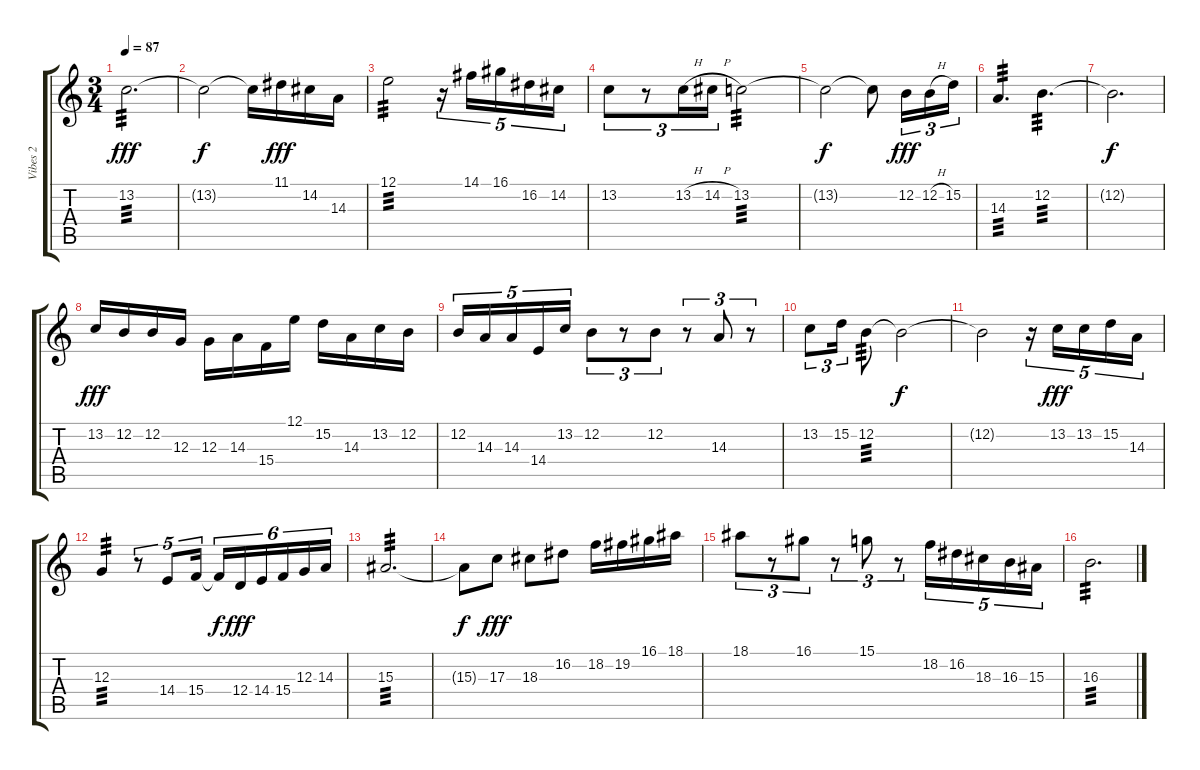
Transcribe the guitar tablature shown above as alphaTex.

\track ("Vibes 2" "Vibes 2") {instrument vibraphone}
\staff {score tabs}
\tuning (E4 B3 G3 D3 A2 E2) {hide}
\ts (3 4)
\tempo 87
\clef g2
\ks c
13.2.2{d tp 3 dy fff} |
13.2{t}.2{dy f} 13.2{t}.16 11.1.16{dy fff} 14.2.16 14.3.16 |
12.1.2{tp 3} r.16{tu (5 4)} 14.1.16{tu (5 4)} 16.1.16{tu (5 4)} 16.2.16{tu (5 4)} 14.2.16{tu (5 4)} |
13.2.8{tu (3 2)} r.8{tu (3 2)} 13.2{h}.16{tu (3 2)} 14.2{h}.16{tu (3 2)} 13.2.2{tp 3} |
13.2{t}.2{dy f} 13.2{t}.8 12.2.16{tu (3 2) dy fff} 12.2{h}.16{tu (3 2)} 15.2.16{tu (3 2)} |
14.3.4{d tp 3} 12.2.4{d tp 3} |
12.2{t}.2{d dy f} |
13.2.16{dy fff} 12.2.16 12.2.16 12.3.16 12.3.16 14.3.16 15.4.16 12.1.16 15.2.16 14.3.16 13.2.16 12.2.16 |
12.2.16{tu (5 4)} 14.3.16{tu (5 4)} 14.3.16{tu (5 4)} 14.4.16{tu (5 4)} 13.2.16{tu (5 4)} 12.2.8{tu (3 2)} r.8{tu (3 2)} 12.2.8{tu (3 2)} r.8{tu (3 2)} 14.3.8{tu (3 2)} r.8{tu (3 2)} |
13.2.8{tu (3 2)} 15.2.16{tu (3 2)} 12.2.8{tp 3} 12.2{t}.2{dy f} |
12.2{t}.2 r.16{tu (5 4)} 13.2.16{tu (5 4) dy fff} 13.2.16{tu (5 4)} 15.2.16{tu (5 4)} 14.3.16{tu (5 4)} |
12.3.4{tp 3} r.8{tu (5 4)} 14.4.8{tu (5 4)} 15.4.16{tu (5 4)} 15.4{t}.16{tu (6 4) dy f} 12.4.16{tu (6 4) dy fff} 14.4.16{tu (6 4)} 15.4.16{tu (6 4)} 12.3.16{tu (6 4)} 14.3.16{tu (6 4)} |
15.3.2{d tp 3} |
15.3{t}.8{dy f} 17.3.8{dy fff} 18.3.8 16.2.8 18.2.16 19.2.16 16.1.16 18.1.16 |
18.1.8{tu (3 2)} r.8{tu (3 2)} 16.1.8{tu (3 2)} r.8{tu (3 2)} 15.1.8{tu (3 2)} r.8{tu (3 2)} 18.2.16{tu (5 4)} 16.2.16{tu (5 4)} 18.3.16{tu (5 4)} 16.3.16{tu (5 4)} 15.3.16{tu (5 4)} |
16.3.2{d tp 3}
